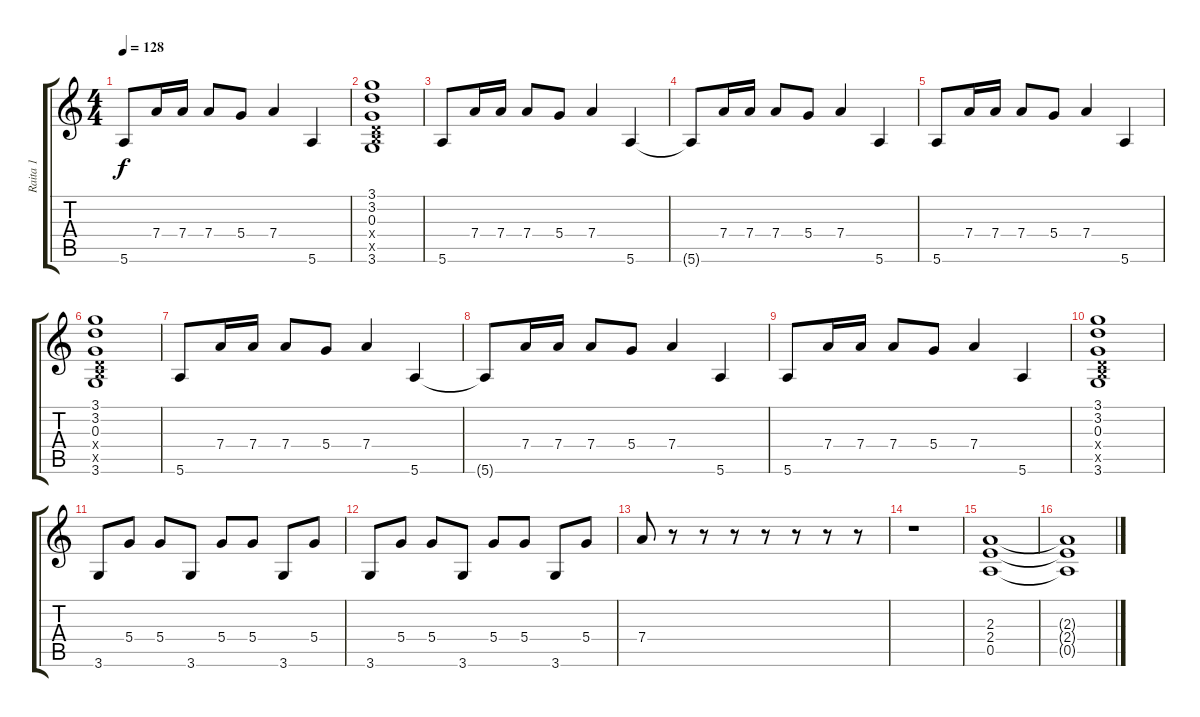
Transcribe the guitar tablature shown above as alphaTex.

\track ("Raita 1" "Raita 1") {instrument distortionguitar}
\staff {score tabs}
\tuning (E4 B3 G3 D3 A2 E2) {hide}
\ts (4 4)
\tempo 128
\clef g2
\ks c
5.6.8{dy f} 7.4.16 7.4.16 7.4.8 5.4.8 7.4.4 5.6.4 |
(3.1 3.2 0.3 0.4{x} 2.5{x} 3.6).1 |
5.6.8 7.4.16 7.4.16 7.4.8 5.4.8 7.4.4 5.6.4 |
5.6{t}.8 7.4.16 7.4.16 7.4.8 5.4.8 7.4.4 5.6.4 |
5.6.8 7.4.16 7.4.16 7.4.8 5.4.8 7.4.4 5.6.4 |
(3.1 3.2 0.3 0.4{x} 2.5{x} 3.6).1 |
5.6.8 7.4.16 7.4.16 7.4.8 5.4.8 7.4.4 5.6.4 |
5.6{t}.8 7.4.16 7.4.16 7.4.8 5.4.8 7.4.4 5.6.4 |
5.6.8 7.4.16 7.4.16 7.4.8 5.4.8 7.4.4 5.6.4 |
(3.1 3.2 0.3 0.4{x} 2.5{x} 3.6).1 |
3.6.8 5.4.8 5.4.8 3.6.8 5.4.8 5.4.8 3.6.8 5.4.8 |
3.6.8 5.4.8 5.4.8 3.6.8 5.4.8 5.4.8 3.6.8 5.4.8 |
7.4.8 r.8 r.8 r.8 r.8 r.8 r.8 r.8 |
r.1 |
(2.3 2.4 0.5).1 |
(2.3{t} 2.4{t} 0.5{t}).1
